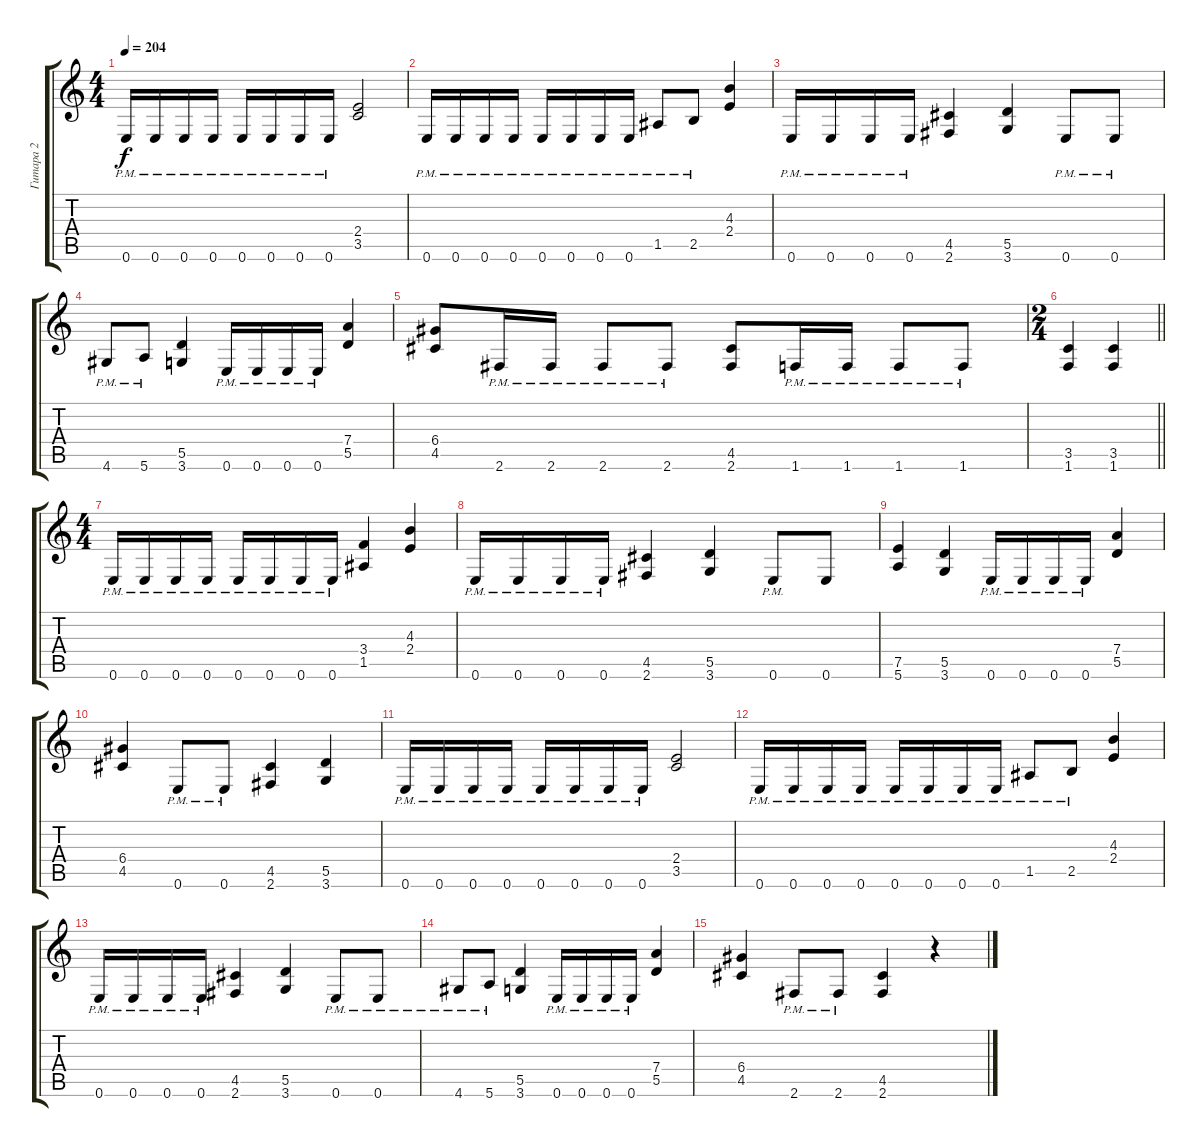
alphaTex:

\track ("Гитара 2" "Гитара 2") {instrument distortionguitar}
\staff {score tabs}
\tuning (E4 B3 G3 D3 A2 E2) {hide}
\ts (4 4)
\tempo 204
\clef g2
\ks c
0.6{pm}.16{dy f} 0.6{pm}.16 0.6{pm}.16 0.6{pm}.16 0.6{pm}.16 0.6{pm}.16 0.6{pm}.16 0.6{pm}.16 (2.4 3.5).2 |
0.6{pm}.16 0.6{pm}.16 0.6{pm}.16 0.6{pm}.16 0.6{pm}.16 0.6{pm}.16 0.6{pm}.16 0.6{pm}.16 1.5{pm}.8 2.5{pm}.8 (4.3 2.4).4 |
0.6{pm}.16 0.6{pm}.16 0.6{pm}.16 0.6{pm}.16 (4.5 2.6).4 (5.5 3.6).4 0.6{pm}.8 0.6{pm}.8 |
4.6{pm}.8 5.6{pm}.8 (5.5 3.6).4 0.6{pm}.16 0.6{pm}.16 0.6{pm}.16 0.6{pm}.16 (7.4 5.5).4 |
(6.4 4.5).8 2.6{pm}.16 2.6{pm}.16 2.6{pm}.8 2.6{pm}.8 (4.5 2.6).8 1.6{pm}.16 1.6{pm}.16 1.6{pm}.8 1.6{pm}.8 |
\ts (2 4)
\barLineRight lightlight
(3.5 1.6).4 (3.5 1.6).4 |
\ts (4 4)
0.6{pm}.16 0.6{pm}.16 0.6{pm}.16 0.6{pm}.16 0.6{pm}.16 0.6{pm}.16 0.6{pm}.16 0.6{pm}.16 (3.4 1.5).4 (4.3 2.4).4 |
0.6{pm}.16 0.6{pm}.16 0.6{pm}.16 0.6{pm}.16 (4.5 2.6).4 (5.5 3.6).4 0.6{pm}.8 0.6.8 |
(7.5 5.6).4 (5.5 3.6).4 0.6{pm}.16 0.6{pm}.16 0.6{pm}.16 0.6{pm}.16 (7.4 5.5).4 |
(6.4 4.5).4 0.6{pm}.8 0.6{pm}.8 (4.5 2.6).4 (5.5 3.6).4 |
0.6{pm}.16 0.6{pm}.16 0.6{pm}.16 0.6{pm}.16 0.6{pm}.16 0.6{pm}.16 0.6{pm}.16 0.6{pm}.16 (2.4 3.5).2 |
0.6{pm}.16 0.6{pm}.16 0.6{pm}.16 0.6{pm}.16 0.6{pm}.16 0.6{pm}.16 0.6{pm}.16 0.6{pm}.16 1.5{pm}.8 2.5{pm}.8 (4.3 2.4).4 |
0.6{pm}.16 0.6{pm}.16 0.6{pm}.16 0.6{pm}.16 (4.5 2.6).4 (5.5 3.6).4 0.6{pm}.8 0.6{pm}.8 |
4.6{pm}.8 5.6{pm}.8 (5.5 3.6).4 0.6{pm}.16 0.6{pm}.16 0.6{pm}.16 0.6{pm}.16 (7.4 5.5).4 |
(6.4 4.5).4 2.6{pm}.8 2.6{pm}.8 (4.5 2.6).4 r.4
